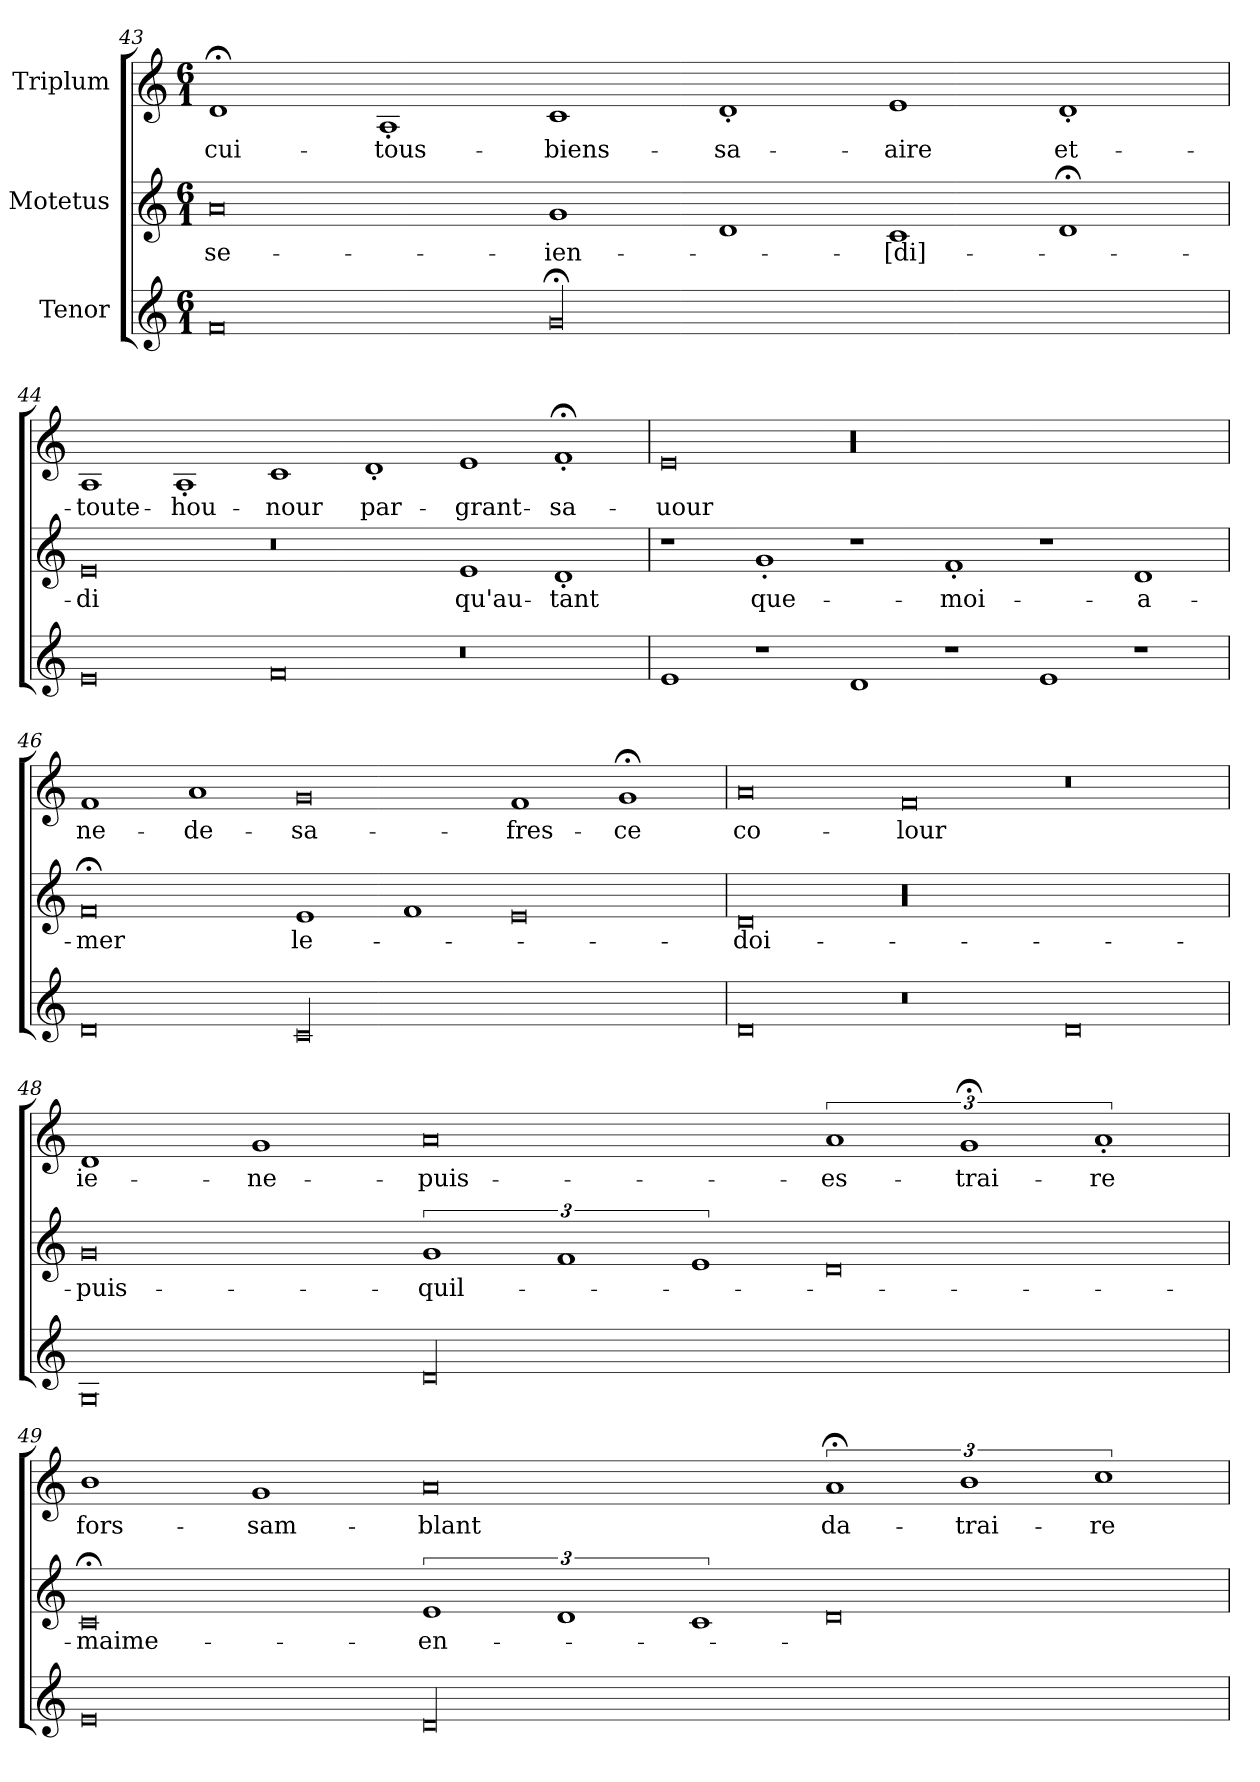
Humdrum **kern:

**kern	**kern	**text	**kern	**text
*part3	*part2	*part2	*part1	*part1
*staff3	*staff2	*staff2	*staff1	*staff1
*I"Tenor	*I"Motetus	*	*I"Triplum	*
*clefG2	*clefG2	*	*clefG2	*
*k[]	*k[]	*	*k[]	*
*C:	*C:	*	*C:	*
*M6/1	*M6/1	*	*M6/1	*
=43	=43	=43	=43	=43
0f/	0a/	se-	1d;</	cui-
.	.	.	1A'/	tous-
00g;</	1g/	ien-	1c/	biens-
.	1d/	.	1d'/	sa-
.	1c/	-[di]-	1e/	-aire
.	1d;</	.	1d'/	et-
=44	=44	=44	=44	=44
0e/	0e/	-di	1A/	toute-
.	.	.	1A'/	hou-
0f/	0r	.	1c/	-nour
.	.	.	1d'/	par-
0r	1e/	qu'au-	1e/	grant-
.	1d'/	-tant	1f;<'/	sa-
=45	=45	=45	=45	=45
1e/	1r	.	0e/	-uour
1r	1g'/	que-	.	.
1d/	1r	.	00r	.
1r	1f'/	moi-	.	.
1e/	1r	.	.	.
1r	1d/	a-	.	.
=46	=46	=46	=46	=46
0d/	0f;</	-mer	1f/	ne-
.	.	.	1a/	de-
00c/	1e/	le-	0g/	sa-
.	1f/	.	.	.
.	0e/	.	1f/	fres-
.	.	.	1g;</	-ce
=47	=47	=47	=47	=47
0d/	0d/	doi-	0a/	co-
0r	00r	.	0f/	-lour
0d/	.	.	0r	.
=48	=48	=48	=48	=48
0G/	0g/	puis-	1d/	ie-
.	.	.	1g/	ne-
00d/	3%2g/	quil-	0a/	puis-
.	3%2f/	.	.	.
.	3%2e/	.	.	.
.	0d/	.	3%2a/	es-
.	.	.	3%2g;</	-trai-
.	.	.	3%2a'/	-re
!!LO:PB:g=z
=49	=49	=49	=49	=49
0e/	0c;</	maime-	1b\	fors-
.	.	.	1g/	sam-
00d/	3%2e/	en-	0a/	-blant
.	3%2d/	.	.	.
.	3%2c/	.	.	.
.	0d/	.	3%2a;</	da-
.	.	.	3%2b\	-trai-
.	.	.	3%2cc\	-re
=	=	=	=	=
*-	*-	*-	*-	*-
